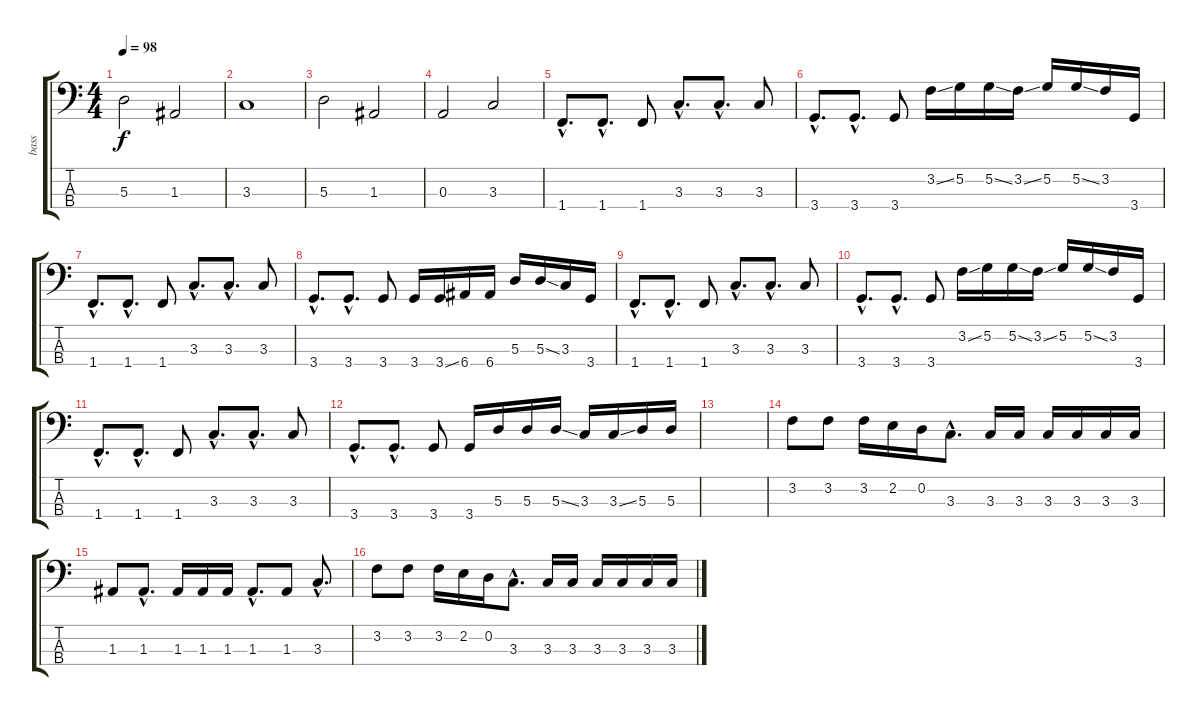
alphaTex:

\track ("bass" "bass") {instrument electricbassfinger}
\staff {score tabs}
\tuning (G2 D2 A1 E1) {hide}
\ts (4 4)
\tempo 98
\clef f4
\ks c
5.3.2{dy f} 1.3.2 |
3.3.1 |
5.3.2 1.3.2 |
0.3.2 3.3.2 |
1.4{hac}.8{d} 1.4{hac}.8{d} 1.4.8 3.3{hac}.8{d} 3.3{hac}.8{d} 3.3.8 |
3.4{hac}.8{d} 3.4{hac}.8{d} 3.4.8 3.2{ss}.16 5.2.16 5.2{ss}.16 3.2{ss}.16 5.2.16 5.2{ss}.16 3.2.16 3.4.16 |
1.4{hac}.8{d} 1.4{hac}.8{d} 1.4.8 3.3{hac}.8{d} 3.3{hac}.8{d} 3.3.8 |
3.4{hac}.8{d} 3.4{hac}.8{d} 3.4.8 3.4.16 3.4{ss}.16 6.4.16 6.4.16 5.3.16 5.3{ss}.16 3.3.16 3.4.16 |
1.4{hac}.8{d} 1.4{hac}.8{d} 1.4.8 3.3{hac}.8{d} 3.3{hac}.8{d} 3.3.8 |
3.4{hac}.8{d} 3.4{hac}.8{d} 3.4.8 3.2{ss}.16 5.2.16 5.2{ss}.16 3.2{ss}.16 5.2.16 5.2{ss}.16 3.2.16 3.4.16 |
1.4{hac}.8{d} 1.4{hac}.8{d} 1.4.8 3.3{hac}.8{d} 3.3{hac}.8{d} 3.3.8 |
3.4{hac}.8{d} 3.4{hac}.8{d} 3.4.8 3.4.16 5.3.16 5.3.16 5.3{ss}.16 3.3.16 3.3{ss}.16 5.3.16 5.3.16 |
|
3.2.8 3.2.8 3.2.16 2.2.16 0.2.16 3.3{hac}.8{d} 3.3.16 3.3.16 3.3.16 3.3.16 3.3.16 3.3.16 |
1.3.8 1.3{hac}.8{d} 1.3.16 1.3.16 1.3.16 1.3{hac}.8{d} 1.3.8 3.3{hac}.8{d} |
3.2.8 3.2.8 3.2.16 2.2.16 0.2.16 3.3{hac}.8{d} 3.3.16 3.3.16 3.3.16 3.3.16 3.3.16 3.3.16
